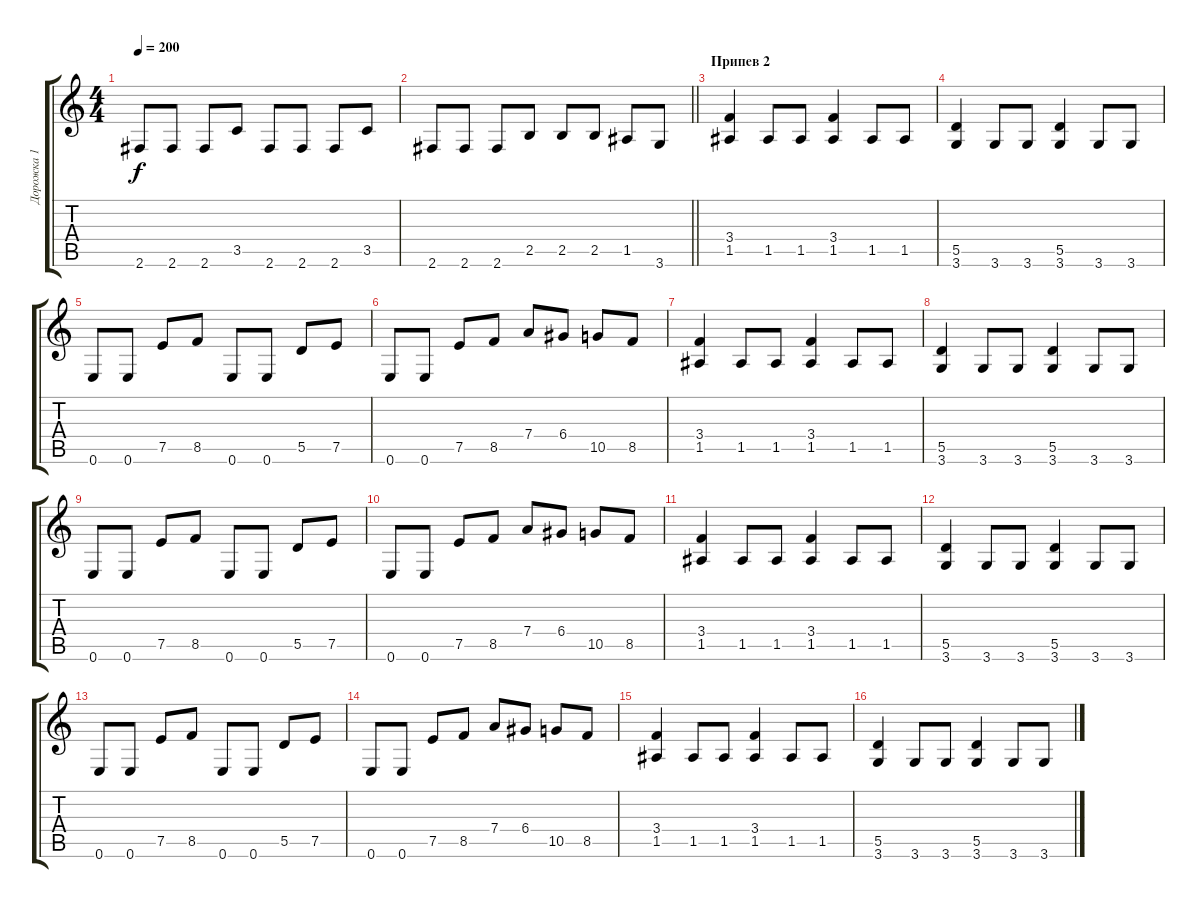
\track ("Дорожка 1" "Дорожка 1") {instrument distortionguitar}
\staff {score tabs}
\tuning (E4 B3 G3 D3 A2 E2) {hide}
\ts (4 4)
\tempo 200
\clef g2
\ks c
2.6.8{dy f} 2.6.8 2.6.8 3.5.8 2.6.8 2.6.8 2.6.8 3.5.8 |
\barLineRight lightlight
2.6.8 2.6.8 2.6.8 2.5.8 2.5.8 2.5.8 1.5.8 3.6.8 |
\section ("" "Припев 2")
(3.4 1.5).4 1.5.8 1.5.8 (3.4 1.5).4 1.5.8 1.5.8 |
(5.5 3.6).4 3.6.8 3.6.8 (5.5 3.6).4 3.6.8 3.6.8 |
0.6.8 0.6.8 7.5.8 8.5.8 0.6.8 0.6.8 5.5.8 7.5.8 |
0.6.8 0.6.8 7.5.8 8.5.8 7.4.8 6.4.8 10.5.8 8.5.8 |
(3.4 1.5).4 1.5.8 1.5.8 (3.4 1.5).4 1.5.8 1.5.8 |
(5.5 3.6).4 3.6.8 3.6.8 (5.5 3.6).4 3.6.8 3.6.8 |
0.6.8 0.6.8 7.5.8 8.5.8 0.6.8 0.6.8 5.5.8 7.5.8 |
0.6.8 0.6.8 7.5.8 8.5.8 7.4.8 6.4.8 10.5.8 8.5.8 |
(3.4 1.5).4 1.5.8 1.5.8 (3.4 1.5).4 1.5.8 1.5.8 |
(5.5 3.6).4 3.6.8 3.6.8 (5.5 3.6).4 3.6.8 3.6.8 |
0.6.8 0.6.8 7.5.8 8.5.8 0.6.8 0.6.8 5.5.8 7.5.8 |
0.6.8 0.6.8 7.5.8 8.5.8 7.4.8 6.4.8 10.5.8 8.5.8 |
(3.4 1.5).4 1.5.8 1.5.8 (3.4 1.5).4 1.5.8 1.5.8 |
(5.5 3.6).4 3.6.8 3.6.8 (5.5 3.6).4 3.6.8 3.6.8
